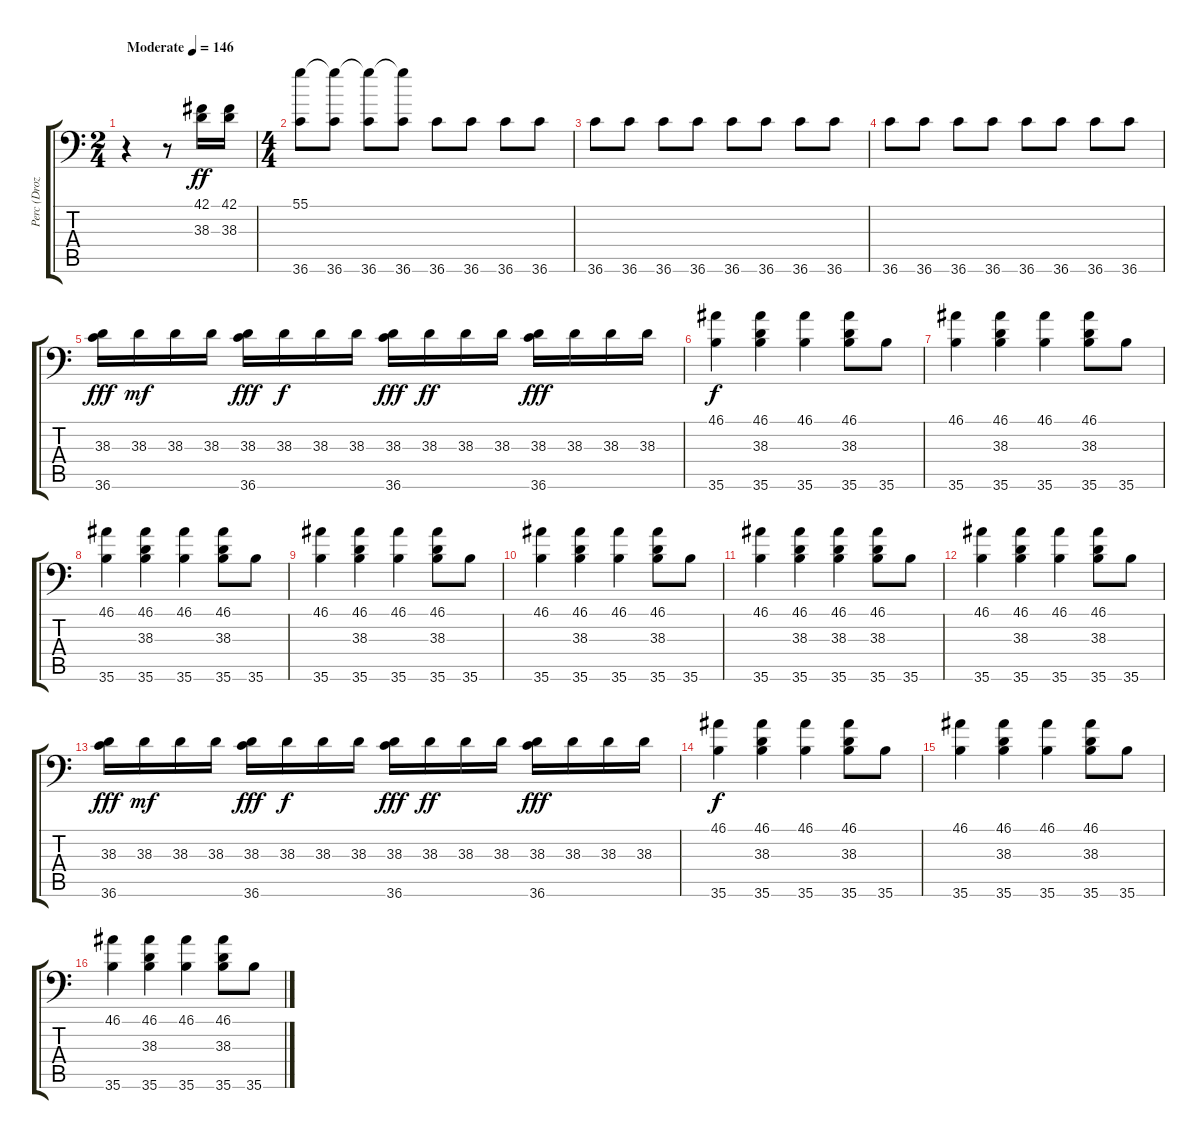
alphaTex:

\track ("Perc (Drozd)" "Perc (Droz") {instrument acousticgrandpiano}
\staff {score tabs}
\tuning (C-1 C-1 C-1 C-1 C-1 C-1) {hide}
\ts (2 4)
\tempo (146 "Moderate")
\clef f4
\ks c
r.4{dy ff instrument acousticgrandpiano} r.8 (42.1 38.3).16 (42.1 38.3).16 |
\ts (4 4)
(55.1 36.6).8 (55.1{t} 36.6).8 (55.1{t} 36.6).8 (55.1{t} 36.6).8 36.6.8 36.6.8 36.6.8 36.6.8 |
36.6.8 36.6.8 36.6.8 36.6.8 36.6.8 36.6.8 36.6.8 36.6.8 |
36.6.8 36.6.8 36.6.8 36.6.8 36.6.8 36.6.8 36.6.8 36.6.8 |
(38.3 36.6).16{dy fff} 38.3.16{dy mf} 38.3.16 38.3.16 (38.3 36.6).16{dy fff} 38.3.16{dy f} 38.3.16 38.3.16 (38.3 36.6).16{dy fff} 38.3.16{dy ff} 38.3.16 38.3.16 (38.3 36.6).16{dy fff} 38.3.16 38.3.16 38.3.16 |
(46.1 35.6).4{dy f} (46.1 38.3 35.6).4 (46.1 35.6).4 (46.1 38.3 35.6).8 35.6.8 |
(46.1 35.6).4 (46.1 38.3 35.6).4 (46.1 35.6).4 (46.1 38.3 35.6).8 35.6.8 |
(46.1 35.6).4 (46.1 38.3 35.6).4 (46.1 35.6).4 (46.1 38.3 35.6).8 35.6.8 |
(46.1 35.6).4 (46.1 38.3 35.6).4 (46.1 35.6).4 (46.1 38.3 35.6).8 35.6.8 |
(46.1 35.6).4 (46.1 38.3 35.6).4 (46.1 35.6).4 (46.1 38.3 35.6).8 35.6.8 |
(46.1 35.6).4 (46.1 38.3 35.6).4 (46.1 38.3 35.6).4 (46.1 38.3 35.6).8 35.6.8 |
(46.1 35.6).4 (46.1 38.3 35.6).4 (46.1 35.6).4 (46.1 38.3 35.6).8 35.6.8 |
(38.3 36.6).16{dy fff} 38.3.16{dy mf} 38.3.16 38.3.16 (38.3 36.6).16{dy fff} 38.3.16{dy f} 38.3.16 38.3.16 (38.3 36.6).16{dy fff} 38.3.16{dy ff} 38.3.16 38.3.16 (38.3 36.6).16{dy fff} 38.3.16 38.3.16 38.3.16 |
(46.1 35.6).4{dy f} (46.1 38.3 35.6).4 (46.1 35.6).4 (46.1 38.3 35.6).8 35.6.8 |
(46.1 35.6).4 (46.1 38.3 35.6).4 (46.1 35.6).4 (46.1 38.3 35.6).8 35.6.8 |
(46.1 35.6).4 (46.1 38.3 35.6).4 (46.1 35.6).4 (46.1 38.3 35.6).8 35.6.8
